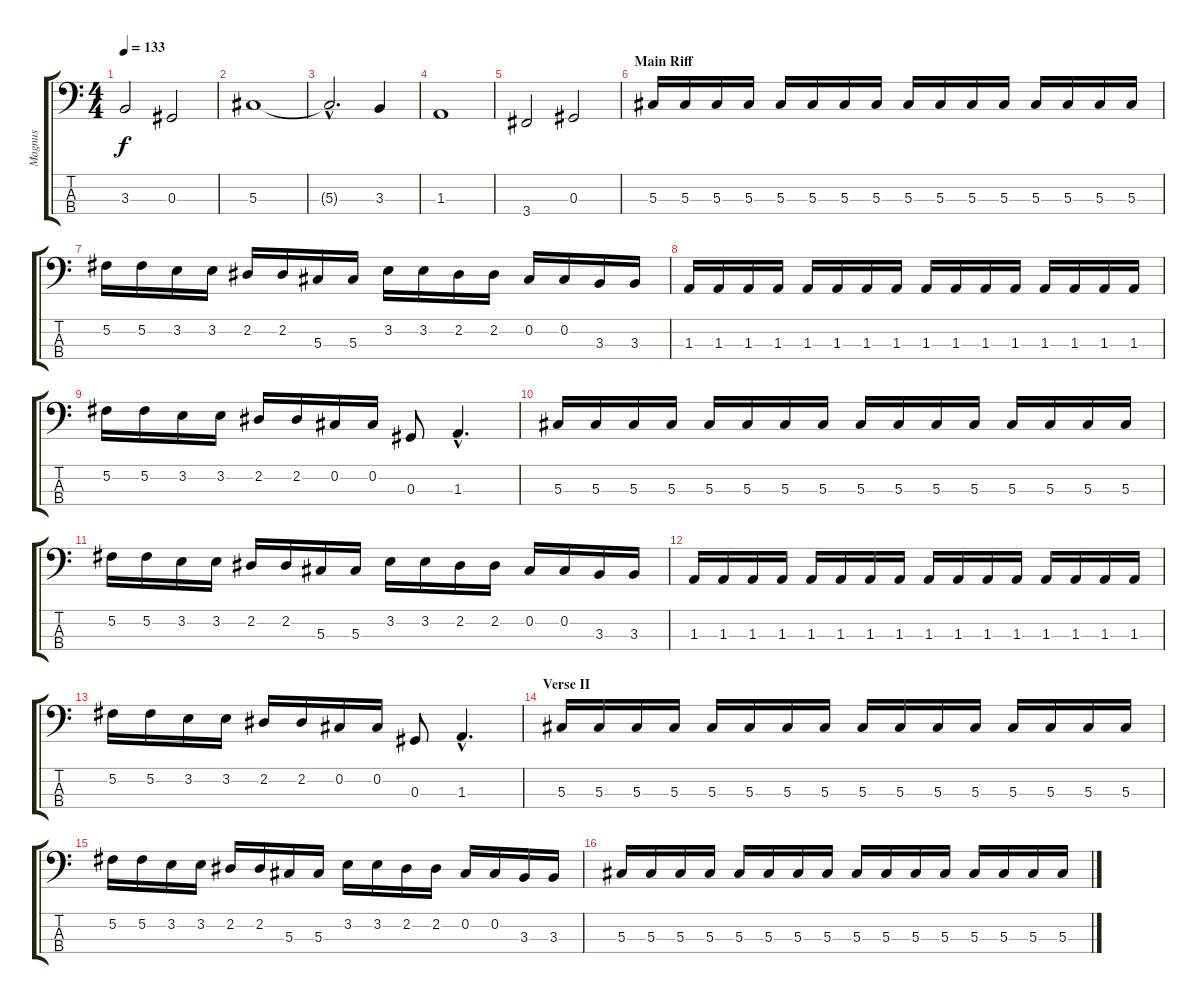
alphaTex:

\track ("Magnus" "Magnus") {instrument electricbassfinger}
\staff {score tabs}
\tuning (Gb2 Db2 Ab1 Eb1) {hide}
\ts (4 4)
\tempo 133
\clef f4
\ks c
3.3.2{dy f} 0.3.2 |
5.3.1 |
5.3{hac t}.2{d} 3.3.4 |
1.3.1 |
3.4.2 0.3.2 |
\section ("" "Main Riff")
5.3.16 5.3.16 5.3.16 5.3.16 5.3.16 5.3.16 5.3.16 5.3.16 5.3.16 5.3.16 5.3.16 5.3.16 5.3.16 5.3.16 5.3.16 5.3.16 |
5.2.16 5.2.16 3.2.16 3.2.16 2.2.16 2.2.16 5.3.16 5.3.16 3.2.16 3.2.16 2.2.16 2.2.16 0.2.16 0.2.16 3.3.16 3.3.16 |
1.3.16 1.3.16 1.3.16 1.3.16 1.3.16 1.3.16 1.3.16 1.3.16 1.3.16 1.3.16 1.3.16 1.3.16 1.3.16 1.3.16 1.3.16 1.3.16 |
5.2.16 5.2.16 3.2.16 3.2.16 2.2.16 2.2.16 0.2.16 0.2.16 0.3.8 1.3{hac}.4{d} |
5.3.16 5.3.16 5.3.16 5.3.16 5.3.16 5.3.16 5.3.16 5.3.16 5.3.16 5.3.16 5.3.16 5.3.16 5.3.16 5.3.16 5.3.16 5.3.16 |
5.2.16 5.2.16 3.2.16 3.2.16 2.2.16 2.2.16 5.3.16 5.3.16 3.2.16 3.2.16 2.2.16 2.2.16 0.2.16 0.2.16 3.3.16 3.3.16 |
1.3.16 1.3.16 1.3.16 1.3.16 1.3.16 1.3.16 1.3.16 1.3.16 1.3.16 1.3.16 1.3.16 1.3.16 1.3.16 1.3.16 1.3.16 1.3.16 |
5.2.16 5.2.16 3.2.16 3.2.16 2.2.16 2.2.16 0.2.16 0.2.16 0.3.8 1.3{hac}.4{d} |
\section ("" "Verse II")
5.3.16 5.3.16 5.3.16 5.3.16 5.3.16 5.3.16 5.3.16 5.3.16 5.3.16 5.3.16 5.3.16 5.3.16 5.3.16 5.3.16 5.3.16 5.3.16 |
5.2.16 5.2.16 3.2.16 3.2.16 2.2.16 2.2.16 5.3.16 5.3.16 3.2.16 3.2.16 2.2.16 2.2.16 0.2.16 0.2.16 3.3.16 3.3.16 |
5.3.16 5.3.16 5.3.16 5.3.16 5.3.16 5.3.16 5.3.16 5.3.16 5.3.16 5.3.16 5.3.16 5.3.16 5.3.16 5.3.16 5.3.16 5.3.16
